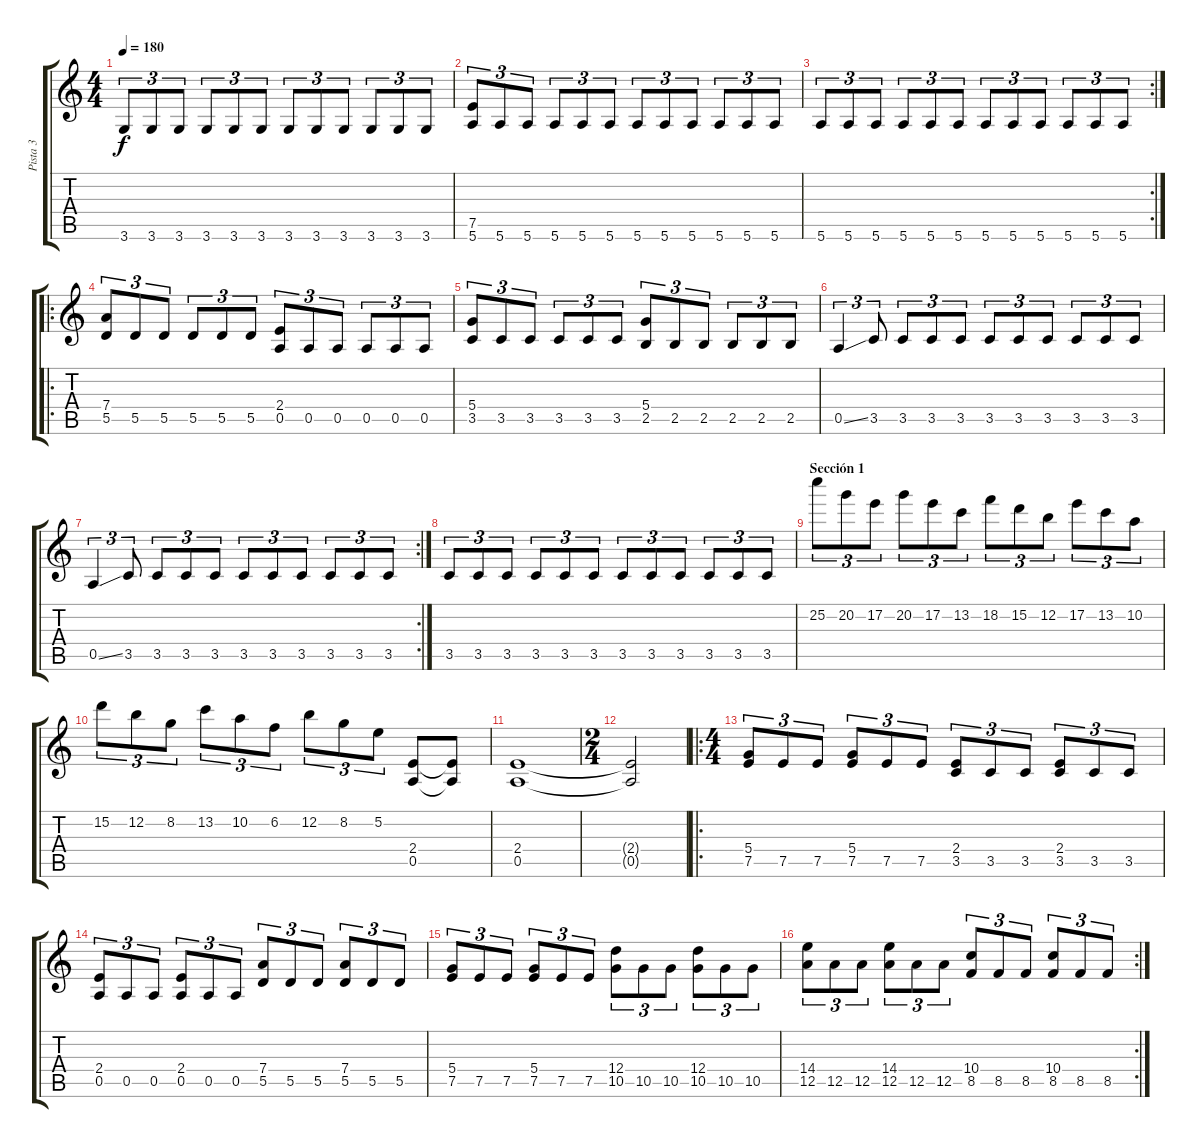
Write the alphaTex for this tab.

\track ("Pista 3" "Pista 3") {instrument distortionguitar}
\staff {score tabs}
\tuning (E4 B3 G3 D3 A2 E2) {hide}
\ts (4 4)
\tempo 180
\clef g2
\ks c
3.6.8{tu (3 2) dy f} 3.6.8{tu (3 2)} 3.6.8{tu (3 2)} 3.6.8{tu (3 2)} 3.6.8{tu (3 2)} 3.6.8{tu (3 2)} 3.6.8{tu (3 2)} 3.6.8{tu (3 2)} 3.6.8{tu (3 2)} 3.6.8{tu (3 2)} 3.6.8{tu (3 2)} 3.6.8{tu (3 2)} |
(7.5 5.6).8{tu (3 2)} 5.6.8{tu (3 2)} 5.6.8{tu (3 2)} 5.6.8{tu (3 2)} 5.6.8{tu (3 2)} 5.6.8{tu (3 2)} 5.6.8{tu (3 2)} 5.6.8{tu (3 2)} 5.6.8{tu (3 2)} 5.6.8{tu (3 2)} 5.6.8{tu (3 2)} 5.6.8{tu (3 2)} |
\rc 2
5.6.8{tu (3 2)} 5.6.8{tu (3 2)} 5.6.8{tu (3 2)} 5.6.8{tu (3 2)} 5.6.8{tu (3 2)} 5.6.8{tu (3 2)} 5.6.8{tu (3 2)} 5.6.8{tu (3 2)} 5.6.8{tu (3 2)} 5.6.8{tu (3 2)} 5.6.8{tu (3 2)} 5.6.8{tu (3 2)} |
\ro
(7.4 5.5).8{tu (3 2)} 5.5.8{tu (3 2)} 5.5.8{tu (3 2)} 5.5.8{tu (3 2)} 5.5.8{tu (3 2)} 5.5.8{tu (3 2)} (2.4 0.5).8{tu (3 2)} 0.5.8{tu (3 2)} 0.5.8{tu (3 2)} 0.5.8{tu (3 2)} 0.5.8{tu (3 2)} 0.5.8{tu (3 2)} |
(5.4 3.5).8{tu (3 2)} 3.5.8{tu (3 2)} 3.5.8{tu (3 2)} 3.5.8{tu (3 2)} 3.5.8{tu (3 2)} 3.5.8{tu (3 2)} (5.4 2.5).8{tu (3 2)} 2.5.8{tu (3 2)} 2.5.8{tu (3 2)} 2.5.8{tu (3 2)} 2.5.8{tu (3 2)} 2.5.8{tu (3 2)} |
0.5{ss}.4{tu (3 2)} 3.5.8{tu (3 2)} 3.5.8{tu (3 2)} 3.5.8{tu (3 2)} 3.5.8{tu (3 2)} 3.5.8{tu (3 2)} 3.5.8{tu (3 2)} 3.5.8{tu (3 2)} 3.5.8{tu (3 2)} 3.5.8{tu (3 2)} 3.5.8{tu (3 2)} |
\rc 2
0.5{ss}.4{tu (3 2)} 3.5.8{tu (3 2)} 3.5.8{tu (3 2)} 3.5.8{tu (3 2)} 3.5.8{tu (3 2)} 3.5.8{tu (3 2)} 3.5.8{tu (3 2)} 3.5.8{tu (3 2)} 3.5.8{tu (3 2)} 3.5.8{tu (3 2)} 3.5.8{tu (3 2)} |
3.5.8{tu (3 2)} 3.5.8{tu (3 2)} 3.5.8{tu (3 2)} 3.5.8{tu (3 2)} 3.5.8{tu (3 2)} 3.5.8{tu (3 2)} 3.5.8{tu (3 2)} 3.5.8{tu (3 2)} 3.5.8{tu (3 2)} 3.5.8{tu (3 2)} 3.5.8{tu (3 2)} 3.5.8{tu (3 2)} |
\section ("" "Sección 1")
25.2.8{tu (3 2)} 20.2.8{tu (3 2)} 17.2.8{tu (3 2)} 20.2.8{tu (3 2)} 17.2.8{tu (3 2)} 13.2.8{tu (3 2)} 18.2.8{tu (3 2)} 15.2.8{tu (3 2)} 12.2.8{tu (3 2)} 17.2.8{tu (3 2)} 13.2.8{tu (3 2)} 10.2.8{tu (3 2)} |
15.2.8{tu (3 2)} 12.2.8{tu (3 2)} 8.2.8{tu (3 2)} 13.2.8{tu (3 2)} 10.2.8{tu (3 2)} 6.2.8{tu (3 2)} 12.2.8{tu (3 2)} 8.2.8{tu (3 2)} 5.2.8{tu (3 2)} (2.4 0.5).8 (2.4{t} 0.5{t}).8 |
(2.4 0.5).1 |
\ts (2 4)
(2.4{t} 0.5{t}).2 |
\ro
\ts (4 4)
(5.4 7.5).8{tu (3 2)} 7.5.8{tu (3 2)} 7.5.8{tu (3 2)} (5.4 7.5).8{tu (3 2)} 7.5.8{tu (3 2)} 7.5.8{tu (3 2)} (2.4 3.5).8{tu (3 2)} 3.5.8{tu (3 2)} 3.5.8{tu (3 2)} (2.4 3.5).8{tu (3 2)} 3.5.8{tu (3 2)} 3.5.8{tu (3 2)} |
(2.4 0.5).8{tu (3 2)} 0.5.8{tu (3 2)} 0.5.8{tu (3 2)} (2.4 0.5).8{tu (3 2)} 0.5.8{tu (3 2)} 0.5.8{tu (3 2)} (7.4 5.5).8{tu (3 2)} 5.5.8{tu (3 2)} 5.5.8{tu (3 2)} (7.4 5.5).8{tu (3 2)} 5.5.8{tu (3 2)} 5.5.8{tu (3 2)} |
(5.4 7.5).8{tu (3 2)} 7.5.8{tu (3 2)} 7.5.8{tu (3 2)} (5.4 7.5).8{tu (3 2)} 7.5.8{tu (3 2)} 7.5.8{tu (3 2)} (12.4 10.5).8{tu (3 2)} 10.5.8{tu (3 2)} 10.5.8{tu (3 2)} (12.4 10.5).8{tu (3 2)} 10.5.8{tu (3 2)} 10.5.8{tu (3 2)} |
\rc 2
(14.4 12.5).8{tu (3 2)} 12.5.8{tu (3 2)} 12.5.8{tu (3 2)} (14.4 12.5).8{tu (3 2)} 12.5.8{tu (3 2)} 12.5.8{tu (3 2)} (10.4 8.5).8{tu (3 2)} 8.5.8{tu (3 2)} 8.5.8{tu (3 2)} (10.4 8.5).8{tu (3 2)} 8.5.8{tu (3 2)} 8.5.8{tu (3 2)}
